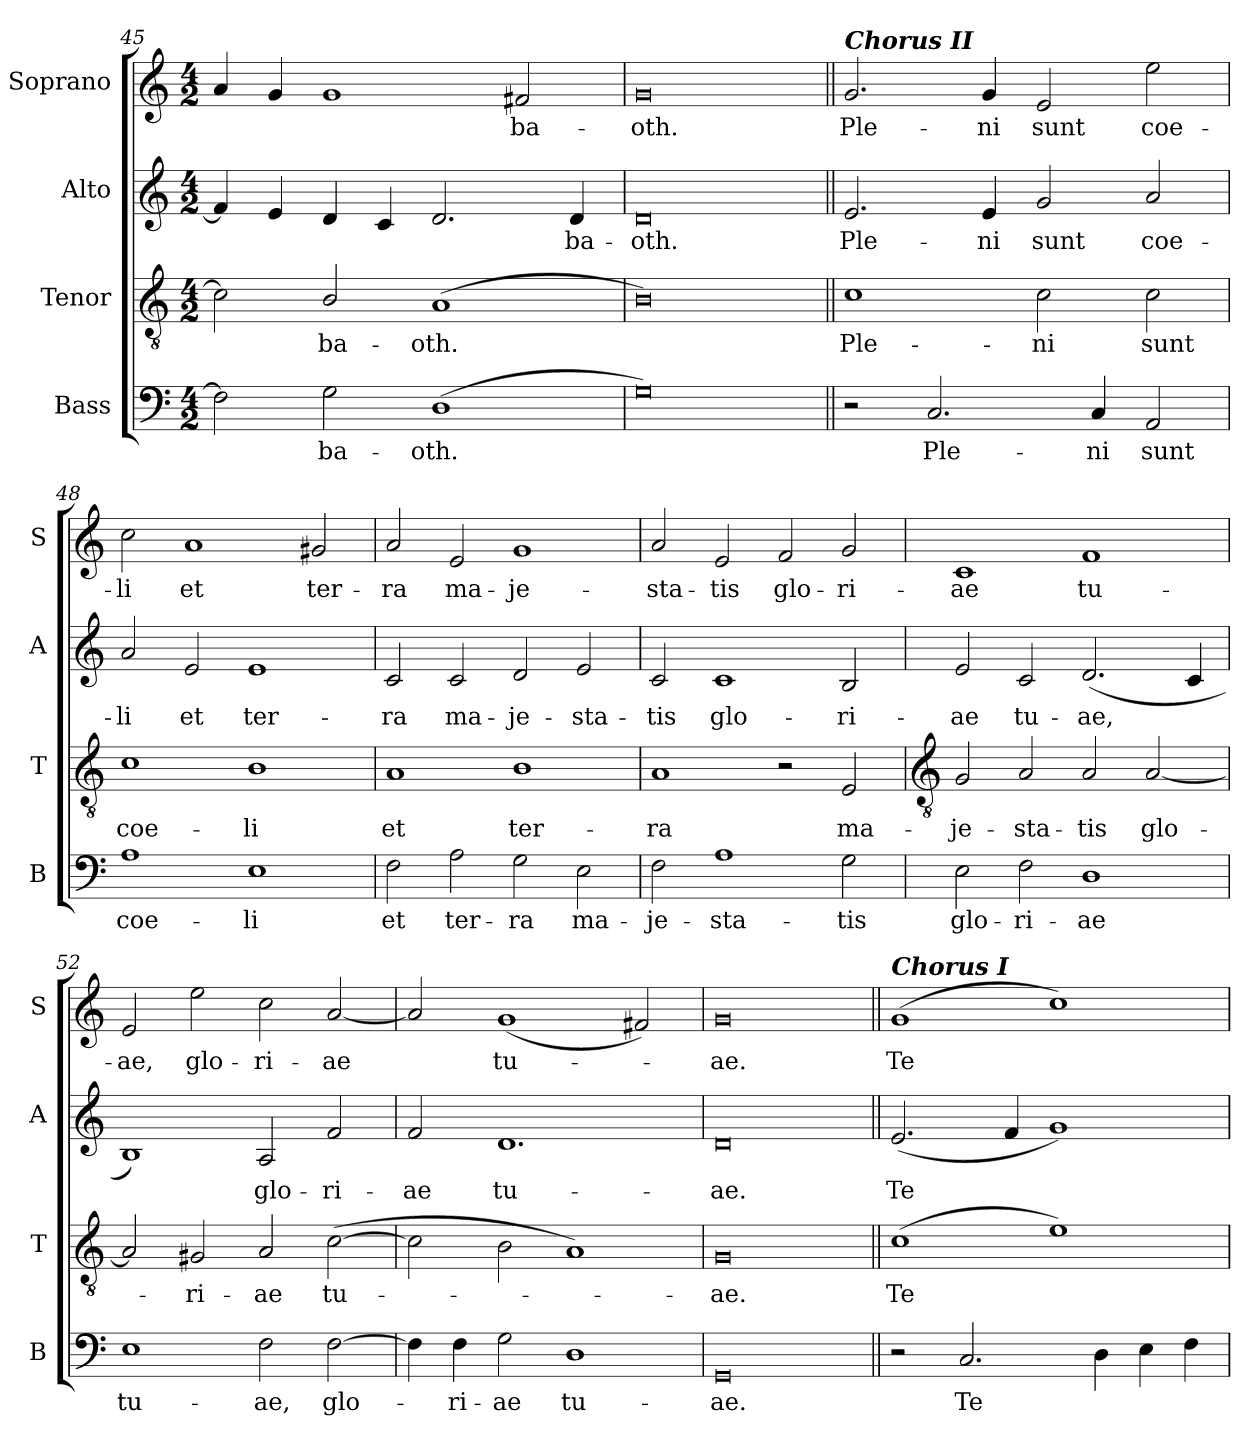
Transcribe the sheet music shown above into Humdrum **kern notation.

**kern	**text	**kern	**text	**kern	**text	**kern	**text
*part4	*part4	*part3	*part3	*part2	*part2	*part1	*part1
*staff4	*staff4	*staff3	*staff3	*staff2	*staff2	*staff1	*staff1
*I"Bass	*	*I"Tenor	*	*I"Alto	*	*I"Soprano	*
*I'B	*	*I'T	*	*I'A	*	*I'S	*
*clefF4	*	*clefGv2	*	*clefG2	*	*clefG2	*
*k[]	*	*k[]	*	*k[]	*	*k[]	*
*C:	*	*C:	*	*C:	*	*C:	*
*M4/2	*	*M4/2	*	*M4/2	*	*M4/2	*
=45	=45	=45	=45	=45	=45	=45	=45
2F]	.	2c]	.	4f]	.	4a	.
.	.	.	.	4e	.	4g	.
!	!LO:LY:b	!	!LO:LY:b	!	!	!	!
2G	ba-	2B/	ba-	4d	.	1g	.
.	.	.	.	4c	.	.	.
!	!LO:LY:b	!	!LO:LY:b	!	!	!	!
(>1D	-oth.	(<1A	-oth.	2.d	.	.	.
!	!	!	!	!	!	!	!LO:LY:b
.	.	.	.	.	.	2f#X	ba-
!	!	!	!	!	!LO:LY:b	!	!
.	.	.	.	4d	ba-	.	.
=46	=46	=46	=46	=46	=46	=46	=46
!	!	!	!	!	!LO:LY:b	!	!LO:LY:b
0G)	.	0B)	.	0d	-oth.	0g	-oth.
=47||	=47||	=47||	=47||	=47||	=47||	=47||	=47||
!	!	!	!	!	!	!LO:TX:a:Bi:t=Chorus II	!
!	!	!	!LO:LY:b	!	!LO:LY:b	!	!LO:LY:b
2r	.	1c	Ple-	2.e	Ple-	2.g	Ple-
!	!LO:LY:b	!	!	!	!	!	!
2.C	Ple-	.	.	.	.	.	.
!	!	!	!	!	!LO:LY:b	!	!LO:LY:b
.	.	.	.	4e	-ni	4g	-ni
!	!	!	!LO:LY:b	!	!LO:LY:b	!	!LO:LY:b
.	.	2c	-ni	2g	sunt	2e	sunt
!	!LO:LY:b	!	!	!	!	!	!
4C	-ni	.	.	.	.	.	.
!	!LO:LY:b	!	!LO:LY:b	!	!LO:LY:b	!	!LO:LY:b
2AA	sunt	2c	sunt	2a	coe-	2ee	coe-
=48	=48	=48	=48	=48	=48	=48	=48
!	!LO:LY:b	!	!LO:LY:b	!	!LO:LY:b	!	!LO:LY:b
1A	coe-	1c	coe-	2a	-li	2cc	-li
!	!	!	!	!	!LO:LY:b	!	!LO:LY:b
.	.	.	.	2e	et	1a	et
!	!LO:LY:b	!	!LO:LY:b	!	!LO:LY:b	!	!
1E	-li	1B	-li	1e	ter-	.	.
!	!	!	!	!	!	!	!LO:LY:b
.	.	.	.	.	.	2g#X	ter-
=49	=49	=49	=49	=49	=49	=49	=49
!	!LO:LY:b	!	!LO:LY:b	!	!LO:LY:b	!	!LO:LY:b
2F	et	1A	et	2c	-ra	2a	-ra
!	!LO:LY:b	!	!	!	!LO:LY:b	!	!LO:LY:b
2A	ter-	.	.	2c	ma-	2e	ma-
!	!LO:LY:b	!	!LO:LY:b	!	!LO:LY:b	!	!LO:LY:b
2G	-ra	1B	ter-	2d	-je-	1g	-je-
!	!LO:LY:b	!	!	!	!LO:LY:b	!	!
2E	ma-	.	.	2e	-sta-	.	.
=50	=50	=50	=50	=50	=50	=50	=50
!	!LO:LY:b	!	!LO:LY:b	!	!LO:LY:b	!	!LO:LY:b
2F	-je-	1A	-ra	2c	-tis	2a	-sta-
!	!LO:LY:b	!	!	!	!LO:LY:b	!	!LO:LY:b
1A	-sta-	.	.	1c	glo-	2e	-tis
!	!	!	!	!	!	!	!LO:LY:b
.	.	2r	.	.	.	2f	glo-
!	!LO:LY:b	!	!LO:LY:b	!	!LO:LY:b	!	!LO:LY:b
2G	-tis	2E	ma-	2B	-ri-	2g	-ri-
!!LO:LB:g=z
=51	=51	=51	=51	=51	=51	=51	=51
*	*	*clefGv2	*	*	*	*	*
!	!LO:LY:b	!	!LO:LY:b	!	!LO:LY:b	!	!LO:LY:b
2E	glo-	2G	-je-	2e	-ae	1c	-ae
!	!LO:LY:b	!	!LO:LY:b	!	!LO:LY:b	!	!
2F	-ri-	2A	-sta-	2c	tu-	.	.
!	!LO:LY:b	!	!LO:LY:b	!	!LO:LY:b	!	!LO:LY:b
1D	-ae	2A	-tis	(<2.d	-ae,	1f	tu-
!	!	!	!LO:LY:b	!	!	!	!
.	.	[2A	glo-	.	.	.	.
.	.	.	.	4c	.	.	.
=52	=52	=52	=52	=52	=52	=52	=52
!	!LO:LY:b	!	!	!	!	!	!LO:LY:b
1E	tu-	2A]	.	1B)	.	2e	-ae,
!	!	!	!LO:LY:b	!	!	!	!LO:LY:b
.	.	2G#X	ri-	.	.	2ee	glo-
!	!LO:LY:b	!	!LO:LY:b	!	!LO:LY:b	!	!LO:LY:b
2F	-ae,	2A	-ae	2A	glo-	2cc	-ri-
!	!LO:LY:b	!	!LO:LY:b	!	!LO:LY:b	!	!LO:LY:b
[2F	glo-	(>[2c	tu-	2f	-ri-	[2a	-ae
=53	=53	=53	=53	=53	=53	=53	=53
!	!	!	!	!	!LO:LY:b	!	!
4F]	.	2c]	.	2f	-ae	2a]	.
!	!LO:LY:b	!	!	!	!	!	!
4F	ri-	.	.	.	.	.	.
!	!LO:LY:b	!	!	!	!LO:LY:b	!	!LO:LY:b
2G	-ae	2B	.	1.d	tu-	(<1g	tu-
!	!LO:LY:b	!	!	!	!	!	!
1D	tu-	1A)	.	.	.	.	.
.	.	.	.	.	.	2f#X)	.
=54	=54	=54	=54	=54	=54	=54	=54
!	!LO:LY:b	!	!LO:LY:b	!	!LO:LY:b	!	!LO:LY:b
0GG	-ae.	0G	ae.	0d	-ae.	0g	ae.
=55||	=55||	=55||	=55||	=55||	=55||	=55||	=55||
!	!	!	!	!	!	!LO:TX:a:Bi:t=Chorus I	!
!	!	!	!LO:LY:b	!	!LO:LY:b	!	!LO:LY:b
2r	.	(>1c	Te	(<2.e	Te	(<1g	Te
!	!LO:LY:b	!	!	!	!	!	!
2.C	Te	.	.	.	.	.	.
.	.	.	.	4f	.	.	.
.	.	1e)	.	1g)	.	1cc)	.
4D	.	.	.	.	.	.	.
4E	.	.	.	.	.	.	.
4F	.	.	.	.	.	.	.
=	=	=	=	=	=	=	=
*-	*-	*-	*-	*-	*-	*-	*-
